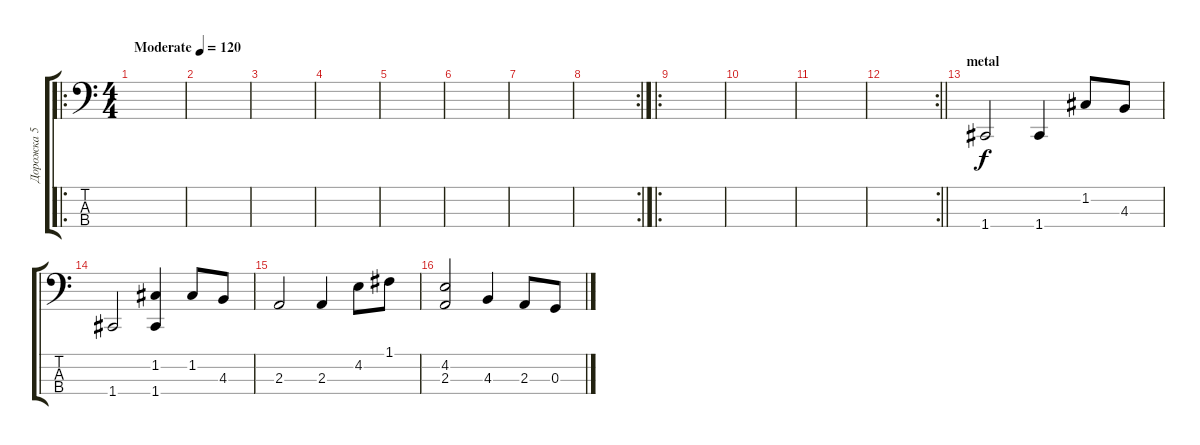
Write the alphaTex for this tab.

\track ("Дорожка 5" "Дорожка 5") {instrument electricbassfinger}
\staff {score tabs}
\tuning (F2 C2 G1 C1) {hide}
\ro
\ts (4 4)
\tempo (120 "Moderate")
\clef f4
\ks c
|
|
|
|
|
|
|
\rc 2
|
\ro
|
|
|
\rc 2
\barLineRight lightlight
|
\section ("" "metal")
1.4.2{instrument stringensemble2} 1.4.4 1.2.8 4.3.8 |
1.4.2 (1.2 1.4).4 1.2.8 4.3.8 |
2.3.2 2.3.4 4.2.8 1.1.8 |
(4.2 2.3).2 4.3.4 2.3.8 0.3.8
